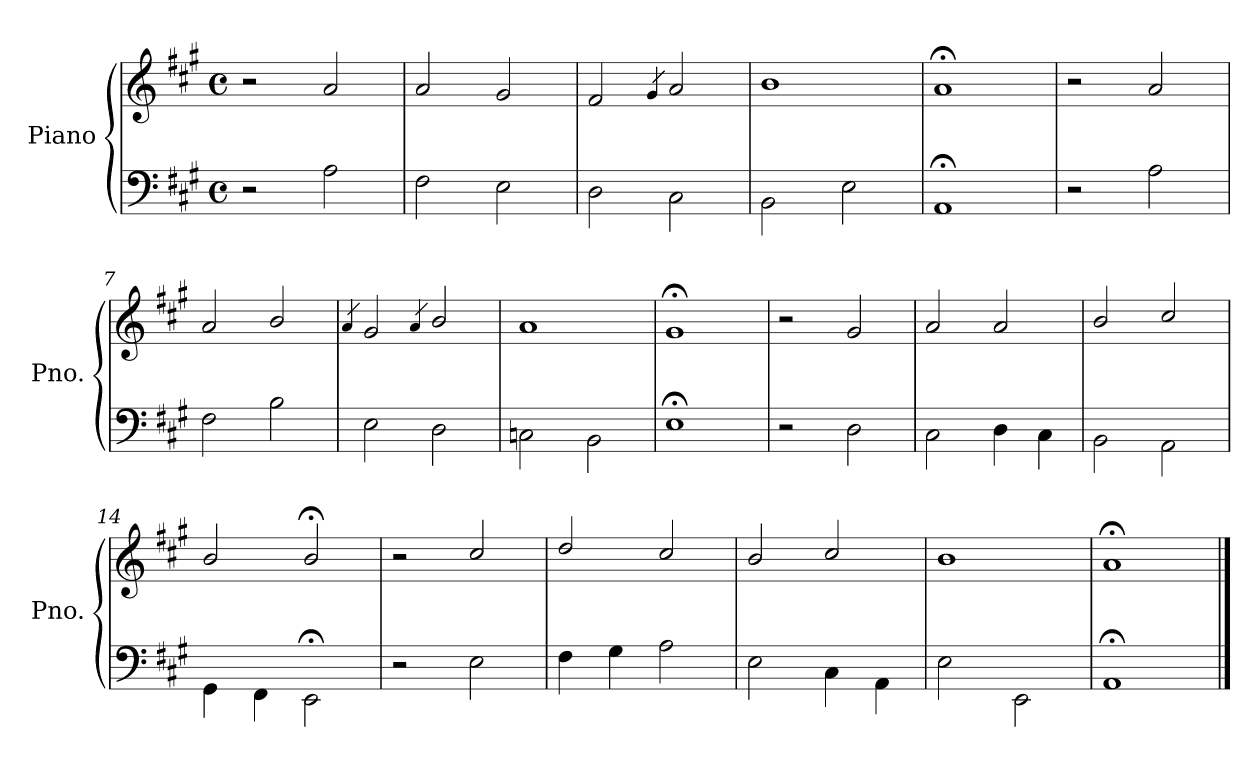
**kern	**kern
*part1	*part1
*staff2	*staff1
*I"Piano	*
*I'Pno.	*
*clefF4	*clefG2
*k[f#c#g#]	*k[f#c#g#]
*A:	*A:
*M4/4	*M4/4
*met(c)	*met(c)
=1	=1
2r	2r
2A\	2a/
=2	=2
2F#\	2a/
2E\	2g#/
=3	=3
2D\	2f#/
.	4qg#/
2C#\	2a/
=4	=4
2BB\	1b
2E\	.
=5	=5
1AA;	1a;<
=6	=6
2r	2r
2A\	2a/
=7	=7
2F#\	2a/
2B\	2b/
=8	=8
.	4qa/
2E\	2g#/
.	4qa/
2D\	2b/
=9	=9
2Cn\	1a
2BB\	.
=10	=10
1E;	1g#;<
!!LO:PB:g=z
=11	=11
2r	2r
2D\	2g#/
=12	=12
2C#\	2a/
4D\	2a/
4C#\	.
=13	=13
2BB\	2b/
2AA\	2cc#/
=14	=14
4GG#\	2b/
4FF#\	.
2EE;\	2b;</
=15	=15
2r	2r
2E\	2cc#/
=16	=16
4F#\	2dd/
4G#\	.
2A\	2cc#/
=17	=17
2E\	2b/
4C#\	2cc#/
4AA\	.
=18	=18
2E\	1b
2EE\	.
=19	=19
1AA;	1a;<
==	==
*-	*-
